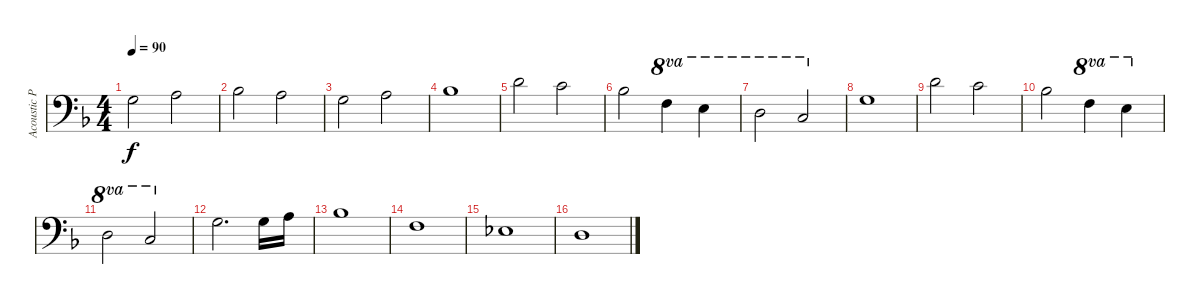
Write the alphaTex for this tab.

\track ("Acoustic Piano (Staff 2)" "Acoustic P") {instrument acousticgrandpiano}
\staff {score}
\tuning (E4 B3 G3 D3 A2 E2 B1) {hide}
\ts (4 4)
\tempo 90
\clef f4
\ks f
0.3.2{dy f instrument acousticgrandpiano} 2.3.2 |
3.3.2 2.3.2 |
0.3.2 2.3.2 |
3.3.1 |
3.2.2 1.2.2 |
3.3.2 1.1.4{ot 8va} 0.1.4{ot 8va} |
3.2.2{ot 8va} 1.2.2{ot 8va} |
0.3.1 |
3.2.2 1.2.2 |
3.3.2 1.1.4{ot 8va} 0.1.4{ot 8va} |
3.2.2{ot 8va} 1.2.2{ot 8va} |
0.3.2{d} 0.3.16 2.3.16 |
3.3.1 |
3.4.1 |
1.4.1 |
0.4.1
